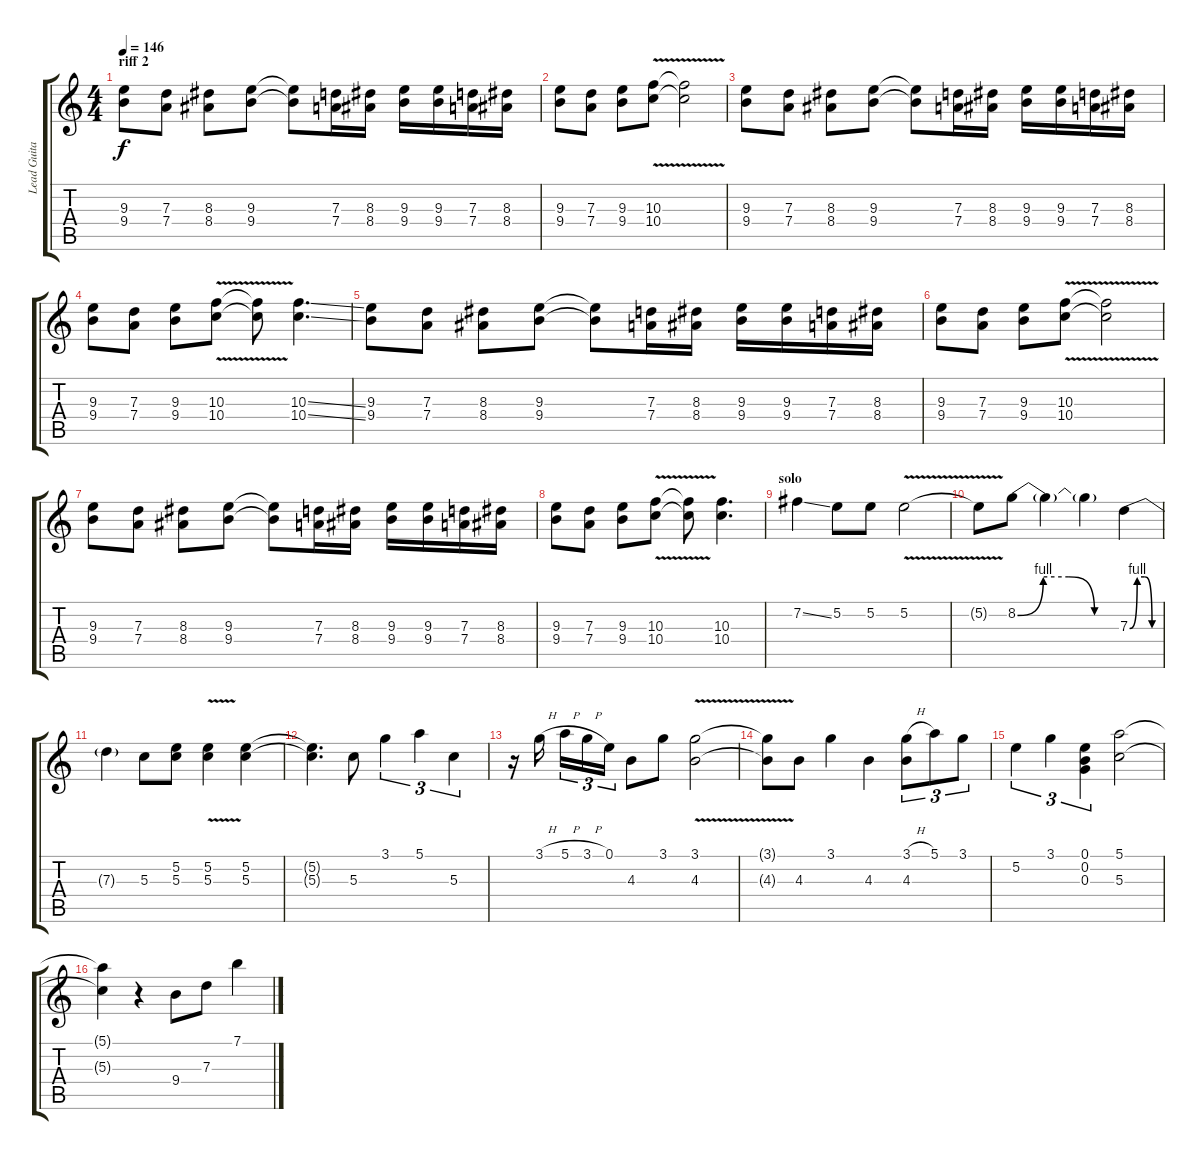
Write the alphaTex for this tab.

\track ("Lead Guitar" "Lead Guita") {instrument distortionguitar}
\staff {score tabs}
\tuning (E4 B3 G3 D3 A2 E2) {hide}
\ts (4 4)
\section ("" "riff 2")
\tempo 146
\clef g2
\ks c
(9.3 9.4).8{dy f} (7.3 7.4).8 (8.3 8.4).8 (9.3 9.4).8 (9.3{t} 9.4{t}).8 (7.3 7.4).16 (8.3 8.4).16 (9.3 9.4).16 (9.3 9.4).16 (7.3 7.4).16 (8.3 8.4).16 |
(9.3 9.4).8 (7.3 7.4).8 (9.3 9.4).8 (10.3{v} 10.4{v}).8 (10.3{t} 10.4{t}).2 |
(9.3 9.4).8 (7.3 7.4).8 (8.3 8.4).8 (9.3 9.4).8 (9.3{t} 9.4{t}).8 (7.3 7.4).16 (8.3 8.4).16 (9.3 9.4).16 (9.3 9.4).16 (7.3 7.4).16 (8.3 8.4).16 |
(9.3 9.4).8 (7.3 7.4).8 (9.3 9.4).8 (10.3{v} 10.4{v}).8 (10.3{t} 10.4{t}).8 (10.3{ss} 10.4{ss}).4{d} |
(9.3 9.4).8 (7.3 7.4).8 (8.3 8.4).8 (9.3 9.4).8 (9.3{t} 9.4{t}).8 (7.3 7.4).16 (8.3 8.4).16 (9.3 9.4).16 (9.3 9.4).16 (7.3 7.4).16 (8.3 8.4).16 |
(9.3 9.4).8 (7.3 7.4).8 (9.3 9.4).8 (10.3{v} 10.4{v}).8 (10.3{t} 10.4{t}).2 |
(9.3 9.4).8 (7.3 7.4).8 (8.3 8.4).8 (9.3 9.4).8 (9.3{t} 9.4{t}).8 (7.3 7.4).16 (8.3 8.4).16 (9.3 9.4).16 (9.3 9.4).16 (7.3 7.4).16 (8.3 8.4).16 |
(9.3 9.4).8 (7.3 7.4).8 (9.3 9.4).8 (10.3{v} 10.4{v}).8 (10.3{t} 10.4{t}).8 (10.3 10.4).4{d} |
\section ("" "solo")
7.2{ss}.4 5.2.8 5.2.8 5.2{v}.2 |
5.2{t}.8 8.2{be (custom 0 0 15 4 30 4 45 0 60 0)}.8 8.2{t}.4 8.2{t}.4 7.3{be (custom 0 0 15 4 30 4 45 0 60 0)}.4 |
7.3{t}.4 5.3.8 (5.2 5.3).8 (5.2{v} 5.3{v}).4 (5.2 5.3).4 |
(5.2{t} 5.3{t}).4{d} 5.3.8 3.1.4{tu (3 2)} 5.1.4{tu (3 2)} 5.3.4{tu (3 2)} |
r.16 3.1{h}.16 5.1{h}.16{tu (3 2)} 3.1{h}.16{tu (3 2)} 0.1.16{tu (3 2)} 4.3.8 3.1.8 (3.1{v} 4.3{v}).2 |
(3.1{t} 4.3{t}).8 4.3.8 3.1.4 4.3.4 (3.1{h} 4.3).8{tu (3 2)} 5.1.8{tu (3 2)} 3.1.8{tu (3 2)} |
5.2.4{tu (3 2)} 3.1.4{tu (3 2)} (0.1 0.2 0.3).4{tu (3 2)} (5.1 5.3).2 |
(5.1{t} 5.3{t}).4 r.4 9.4.8 7.3.8 7.1.4
